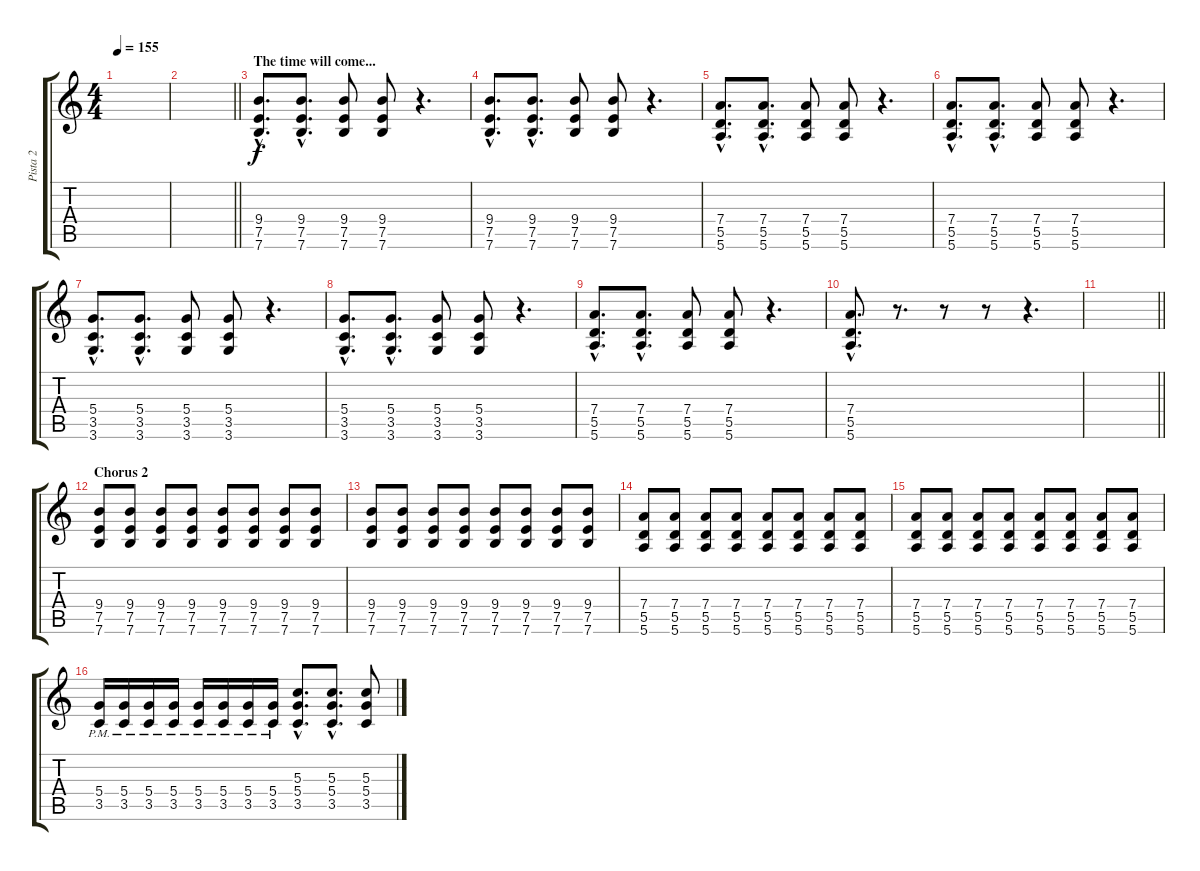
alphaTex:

\track ("Pista 2" "Pista 2") {instrument electricguitarjazz}
\staff {score tabs}
\tuning (E4 B3 G3 D3 A2 E2) {hide}
\ts (4 4)
\tempo 155
\clef g2
\ks c
|
\barLineRight lightlight
|
\section ("" "The time will come...")
(9.4{hac} 7.5{hac} 7.6{hac}).8{d} (9.4{hac} 7.5{hac} 7.6{hac}).8{d} (9.4 7.5 7.6).8 (9.4 7.5 7.6).8 r.4{d} |
(9.4{hac} 7.5{hac} 7.6{hac}).8{d} (9.4{hac} 7.5{hac} 7.6{hac}).8{d} (9.4 7.5 7.6).8 (9.4 7.5 7.6).8 r.4{d} |
(7.4{hac} 5.5{hac} 5.6{hac}).8{d} (7.4{hac} 5.5{hac} 5.6{hac}).8{d} (7.4 5.5 5.6).8 (7.4 5.5 5.6).8 r.4{d} |
(7.4{hac} 5.5{hac} 5.6{hac}).8{d} (7.4{hac} 5.5{hac} 5.6{hac}).8{d} (7.4 5.5 5.6).8 (7.4 5.5 5.6).8 r.4{d} |
(5.4{hac} 3.5{hac} 3.6{hac}).8{d} (5.4{hac} 3.5{hac} 3.6{hac}).8{d} (5.4 3.5 3.6).8 (5.4 3.5 3.6).8 r.4{d} |
(5.4{hac} 3.5{hac} 3.6{hac}).8{d} (5.4{hac} 3.5{hac} 3.6{hac}).8{d} (5.4 3.5 3.6).8 (5.4 3.5 3.6).8 r.4{d} |
(7.4{hac} 5.5{hac} 5.6{hac}).8{d} (7.4{hac} 5.5{hac} 5.6{hac}).8{d} (7.4 5.5 5.6).8 (7.4 5.5 5.6).8 r.4{d} |
(7.4{hac} 5.5{hac} 5.6{hac}).8{d} r.8{d} r.8 r.8 r.4{d} |
\barLineRight lightlight
|
\section ("" "Chorus 2")
(9.4 7.5 7.6).8 (9.4 7.5 7.6).8 (9.4 7.5 7.6).8 (9.4 7.5 7.6).8 (9.4 7.5 7.6).8 (9.4 7.5 7.6).8 (9.4 7.5 7.6).8 (9.4 7.5 7.6).8 |
(9.4 7.5 7.6).8 (9.4 7.5 7.6).8 (9.4 7.5 7.6).8 (9.4 7.5 7.6).8 (9.4 7.5 7.6).8 (9.4 7.5 7.6).8 (9.4 7.5 7.6).8 (9.4 7.5 7.6).8 |
(7.4 5.5 5.6).8 (7.4 5.5 5.6).8 (7.4 5.5 5.6).8 (7.4 5.5 5.6).8 (7.4 5.5 5.6).8 (7.4 5.5 5.6).8 (7.4 5.5 5.6).8 (7.4 5.5 5.6).8 |
(7.4 5.5 5.6).8 (7.4 5.5 5.6).8 (7.4 5.5 5.6).8 (7.4 5.5 5.6).8 (7.4 5.5 5.6).8 (7.4 5.5 5.6).8 (7.4 5.5 5.6).8 (7.4 5.5 5.6).8 |
(5.4{pm} 3.5{pm}).16 (5.4{pm} 3.5{pm}).16 (5.4{pm} 3.5{pm}).16 (5.4{pm} 3.5{pm}).16 (5.4{pm} 3.5{pm}).16 (5.4{pm} 3.5{pm}).16 (5.4{pm} 3.5{pm}).16 (5.4{pm} 3.5{pm}).16 (5.3{hac} 5.4{hac} 3.5{hac}).8{d} (5.3{hac} 5.4{hac} 3.5{hac}).8{d} (5.3 5.4 3.5).8
